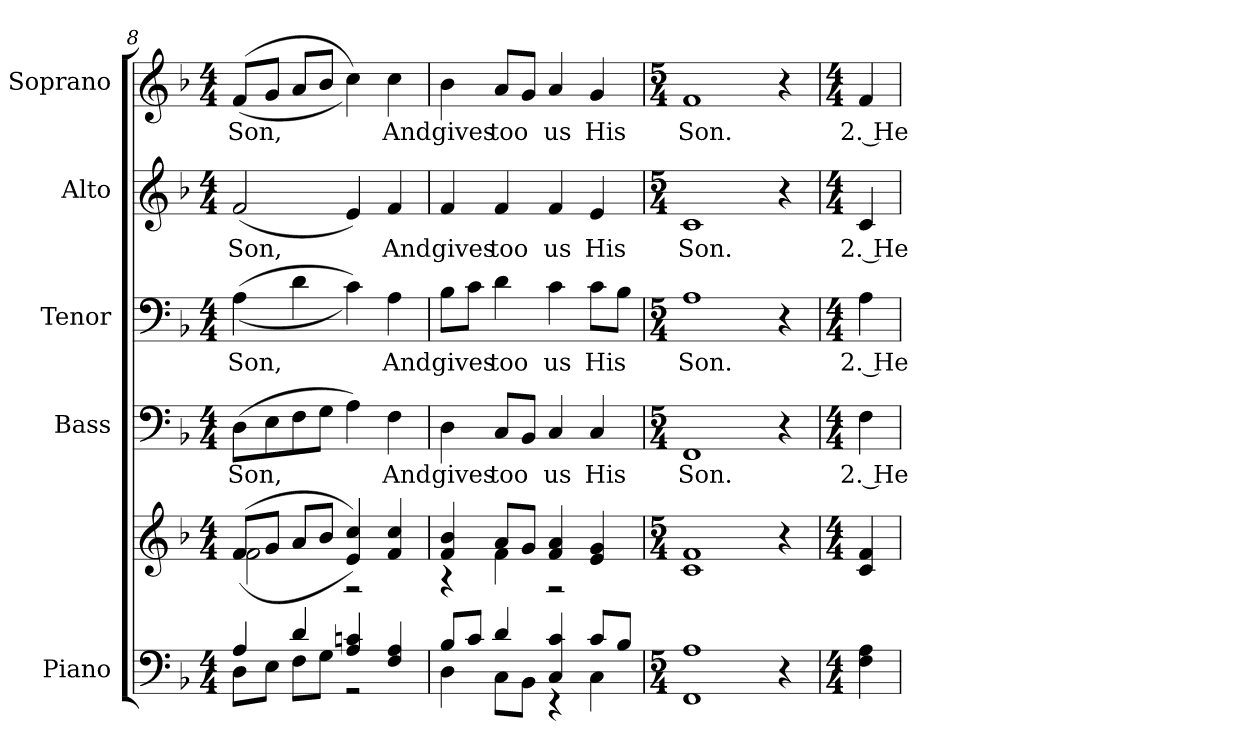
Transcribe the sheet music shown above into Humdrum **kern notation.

**kern	**kern	**kern	**text	**kern	**text	**kern	**text	**kern	**text
*part5	*part5	*part4	*part4	*part3	*part3	*part2	*part2	*part1	*part1
*staff6	*staff5	*staff4	*staff4	*staff3	*staff3	*staff2	*staff2	*staff1	*staff1
*I"Piano	*	*I"Bass	*	*I"Tenor	*	*I"Alto	*	*I"Soprano	*
*I'Pno.	*	*I'B.	*	*I'T.	*	*I'A.	*	*I'S.	*
*clefF4	*clefG2	*clefF4	*	*clefF4	*	*clefG2	*	*clefG2	*
*k[b-]	*k[b-]	*k[b-]	*	*k[b-]	*	*k[b-]	*	*k[b-]	*
*F:	*F:	*F:	*	*F:	*	*F:	*	*F:	*
*M4/4	*M4/4	*M4/4	*	*M4/4	*	*M4/4	*	*M4/4	*
=8	=8	=8	=8	=8	=8	=8	=8	=8	=8
*^	*^	*	*	*	*	*	*	*	*
!	!	!	!	!	!LO:LY:b:color=#000000	!	!	!	!	!	!
!	!	!	!	!	!	!	!LO:LY:b:color=#000000	!	!	!	!
!	!	!	!	!	!	!	!	!	!LO:LY:b:color=#000000	!	!
!	!	!	!	!	!	!	!	!	!	!	!LO:LY:b:color=#000000
4Ai/	8Di\L	((8fi/L	2fi\	(8Di\L	Son,	((4Ai\	Son,	(2fi/	Son,	((8fi/L	Son,
.	8Ei\J	8gi/J	.	8Ei\	.	.	.	.	.	8gi/J	.
4di/	8Fi\L	8ai/L	.	8Fi\	.	4di\	.	.	.	8ai/L	.
.	8Gi\J	8b-i/J	.	8Gi\J	.	.	.	.	.	8b-i/J	.
4Ai/ 4cni	2r	4ei/ 4cci))	2r	4Ai\)	.	4ci\))	.	4ei/)	.	4cci\))	.
!	!	!	!	!	!LO:LY:b:color=#000000	!	!	!	!	!	!
!	!	!	!	!	!	!	!LO:LY:b:color=#000000	!	!	!	!
!	!	!	!	!	!	!	!	!	!LO:LY:b:color=#000000	!	!
!	!	!	!	!	!	!	!	!	!	!	!LO:LY:b:color=#000000
4Fi/ 4Ai	.	4fi/ 4cci	.	4Fi\	And	4Ai\	And	4fi/	And	4cci\	And
!!LO:PB:g=z
=9	=9	=9	=9	=9	=9	=9	=9	=9	=9	=9	=9
!	!	!	!	!	!LO:LY:b:color=#000000	!	!	!	!	!	!
!	!	!	!	!	!	!	!LO:LY:b:color=#000000	!	!	!	!
!	!	!	!	!	!	!	!	!	!LO:LY:b:color=#000000	!	!
!	!	!	!	!	!	!	!	!	!	!	!LO:LY:b:color=#000000
8B-i/L	4Di\	4fi/ 4b-i	4r	4Di\	gives	8B-i\L	gives	4fi/	gives	4b-i\	gives
8ci/J	.	.	.	.	.	8ci\J	.	.	.	.	.
!	!	!	!	!	!LO:LY:b:color=#000000	!	!	!	!	!	!
!	!	!	!	!	!	!	!LO:LY:b:color=#000000	!	!	!	!
!	!	!	!	!	!	!	!	!	!LO:LY:b:color=#000000	!	!
!	!	!	!	!	!	!	!	!	!	!	!LO:LY:b:color=#000000
4di/	8Ci\L	8ai/L	4fi\	8Ci/L	too	4di\	too	4fi/	too	8ai/L	too
.	8BB-i\J	8gi/J	.	8BB-i/J	.	.	.	.	.	8gi/J	.
!	!	!	!	!	!LO:LY:b:color=#000000	!	!	!	!	!	!
!	!	!	!	!	!	!	!LO:LY:b:color=#000000	!	!	!	!
!	!	!	!	!	!	!	!	!	!LO:LY:b:color=#000000	!	!
!	!	!	!	!	!	!	!	!	!	!	!LO:LY:b:color=#000000
4Ci/ 4ci	4r	4fi/ 4ai	2r	4Ci/	us	4ci\	us	4fi/	us	4ai/	us
!	!	!	!	!	!LO:LY:b:color=#000000	!	!	!	!	!	!
!	!	!	!	!	!	!	!LO:LY:b:color=#000000	!	!	!	!
!	!	!	!	!	!	!	!	!	!LO:LY:b:color=#000000	!	!
!	!	!	!	!	!	!	!	!	!	!	!LO:LY:b:color=#000000
8ci/L	4Ci\	4ei/ 4gi	.	4Ci/	His	8ci\L	His	4ei/	His	4gi/	His
8B-i/J	.	.	.	.	.	8B-i\J	.	.	.	.	.
*v	*v	*	*	*	*	*	*	*	*	*	*
*	*v	*v	*	*	*	*	*	*	*	*
=10	=10	=10	=10	=10	=10	=10	=10	=10	=10
*M5/4	*M5/4	*M5/4	*	*M5/4	*	*M5/4	*	*M5/4	*
!	!	!	!LO:LY:b:color=#000000	!	!	!	!	!	!
!	!	!	!	!	!LO:LY:b:color=#000000	!	!	!	!
!	!	!	!	!	!	!	!LO:LY:b:color=#000000	!	!
!	!	!	!	!	!	!	!	!	!LO:LY:b:color=#000000
1FFi 1Ai	1ci 1fi	1FFi	Son.	1Ai	Son.	1ci	Son.	1fi	Son.
4r	4r	4r	.	4r	.	4r	.	4r	.
!!LO:PB:g=z
=	=	=	=	=	=	=	=	=	=
*M4/4	*M4/4	*M4/4	*	*M4/4	*	*M4/4	*	*M4/4	*
!	!	!	!LO:LY:b:color=#000000	!	!	!	!	!	!
!	!	!	!	!	!LO:LY:b:color=#000000	!	!	!	!
!	!	!	!	!	!	!	!LO:LY:b:color=#000000	!	!
!	!	!	!	!	!	!	!	!	!LO:LY:b:color=#000000
4Fi\ 4Ai	4ci/ 4fi	4Fi\	2. He	4Ai\	2. He	4ci/	2. He	4fi/	2. He
=	=	=	=	=	=	=	=	=	=
*-	*-	*-	*-	*-	*-	*-	*-	*-	*-
